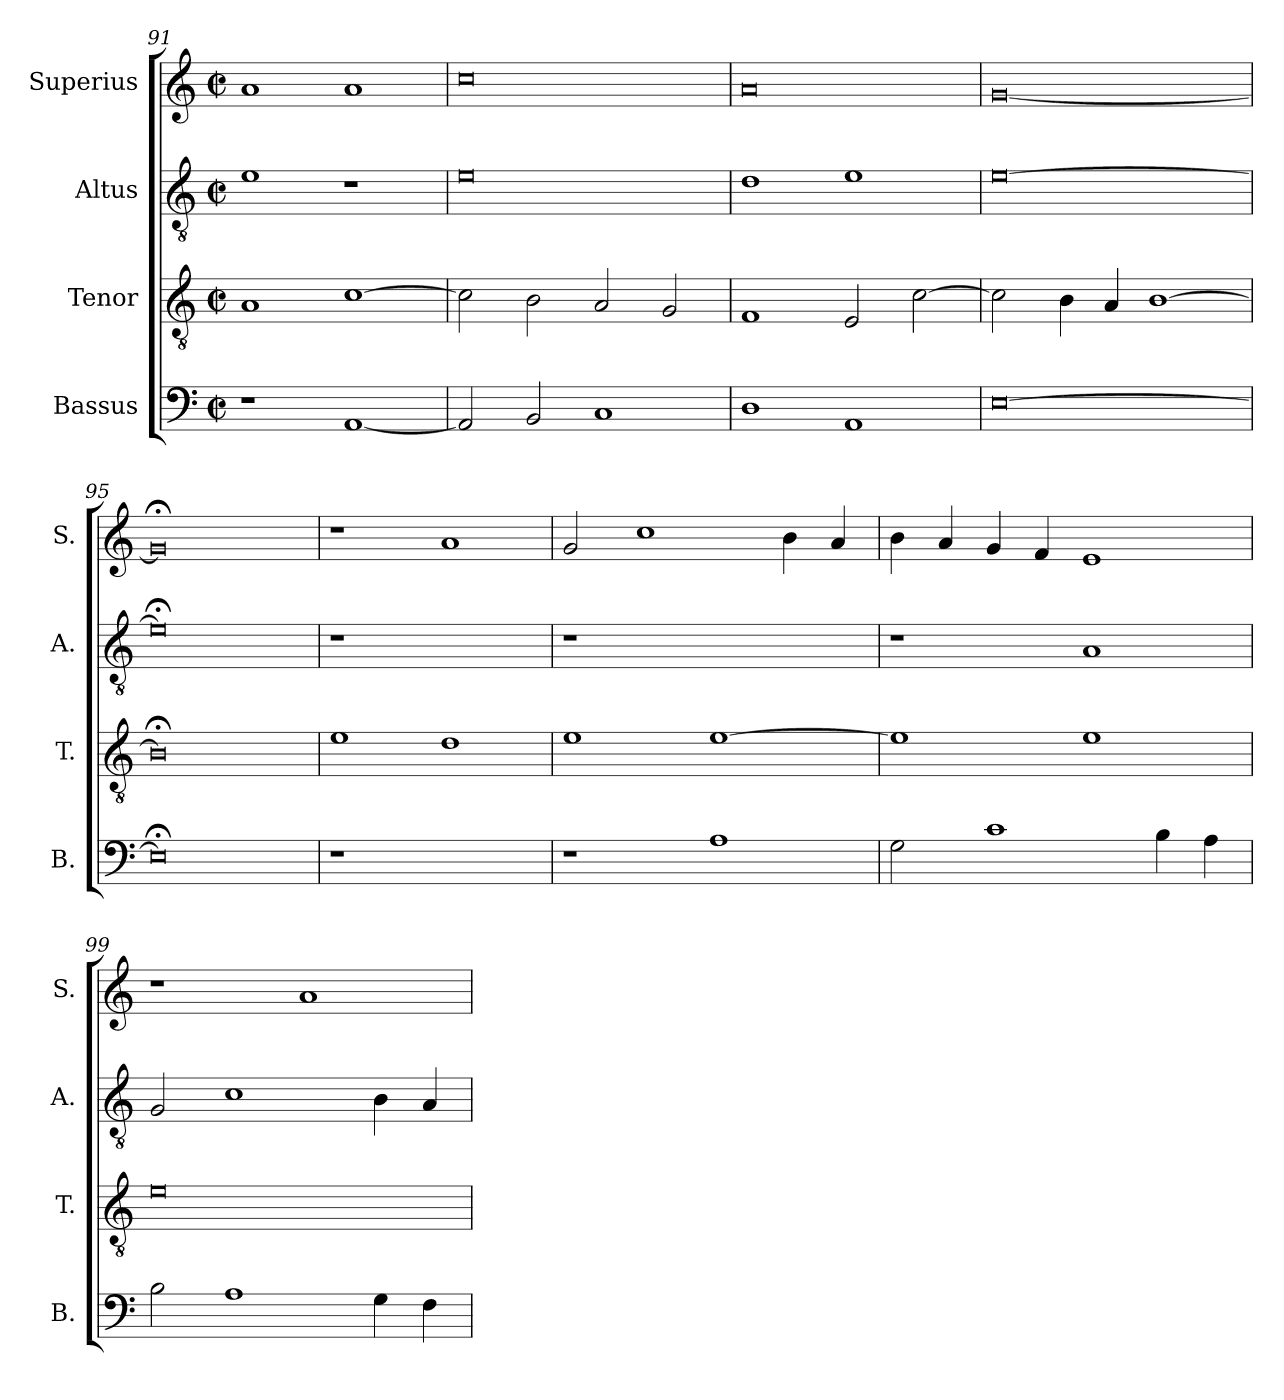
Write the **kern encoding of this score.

**kern	**kern	**kern	**kern
*part4	*part3	*part2	*part1
*staff4	*staff3	*staff2	*staff1
*I"Bassus	*I"Tenor	*I"Altus	*I"Superius
*I'B.	*I'T.	*I'A.	*I'S.
*clefF4	*clefGv2	*clefGv2	*clefG2
*	*ITrd7c12	*ITrd7c12	*
*k[]	*k[]	*k[]	*k[]
*C:	*C:	*C:	*C:
*M2/2	*M2/2	*M2/2	*M2/2
*met(c|)	*met(c|)	*met(c|)	*met(c|)
=91	=91	=91	=91
1r	1AAi	1Ei	1ai
[<1AAi	[>1Ci	1r	1ai
=92	=92	=92	=92
2AAi/]	2Ci\]	0Ei	0cci
2BBi/	2BBi\	.	.
1Ci	2AAi/	.	.
.	2GGi/	.	.
=93	=93	=93	=93
1Di	1FFi	1Di	0ai
1AAi	2EEi/	1Ei	.
.	[>2Ci\	.	.
=94	=94	=94	=94
[>0Ei	2Ci\]	[>0Ei	[<0gi
.	4BBi\	.	.
.	4AAi/	.	.
.	[>1BBi	.	.
!!LO:LB:g=z
=95	=95	=95	=95
0E;i]	0BB;i]	0E;i]	0g;i]
=96	=96	=96	=96
!LO:N:vis=1	!	!LO:N:vis=1	!
1r	1Ei	1r	1r
1ryy	1Di	1ryy	1ai
=97	=97	=97	=97
!	!	!LO:N:vis=1	!
1r	1Ei	1r	2gi/
.	.	.	1cci
1Ai	[>1Ei	1ryy	.
.	.	.	4bi\
.	.	.	4ai/
=98	=98	=98	=98
2Gi\	1Ei]	1r	4bi\
.	.	.	4ai/
1ci	.	.	4gi/
.	.	.	4fi/
.	1Ei	1AAi	1ei
4Bi\	.	.	.
4Ai\	.	.	.
=99	=99	=99	=99
2Bi\	0Ei	2GGi/	1r
1Ai	.	1Ci	.
.	.	.	1ai
4Gi\	.	4BBi\	.
4Fi\	.	4AAi/	.
=	=	=	=
*-	*-	*-	*-
